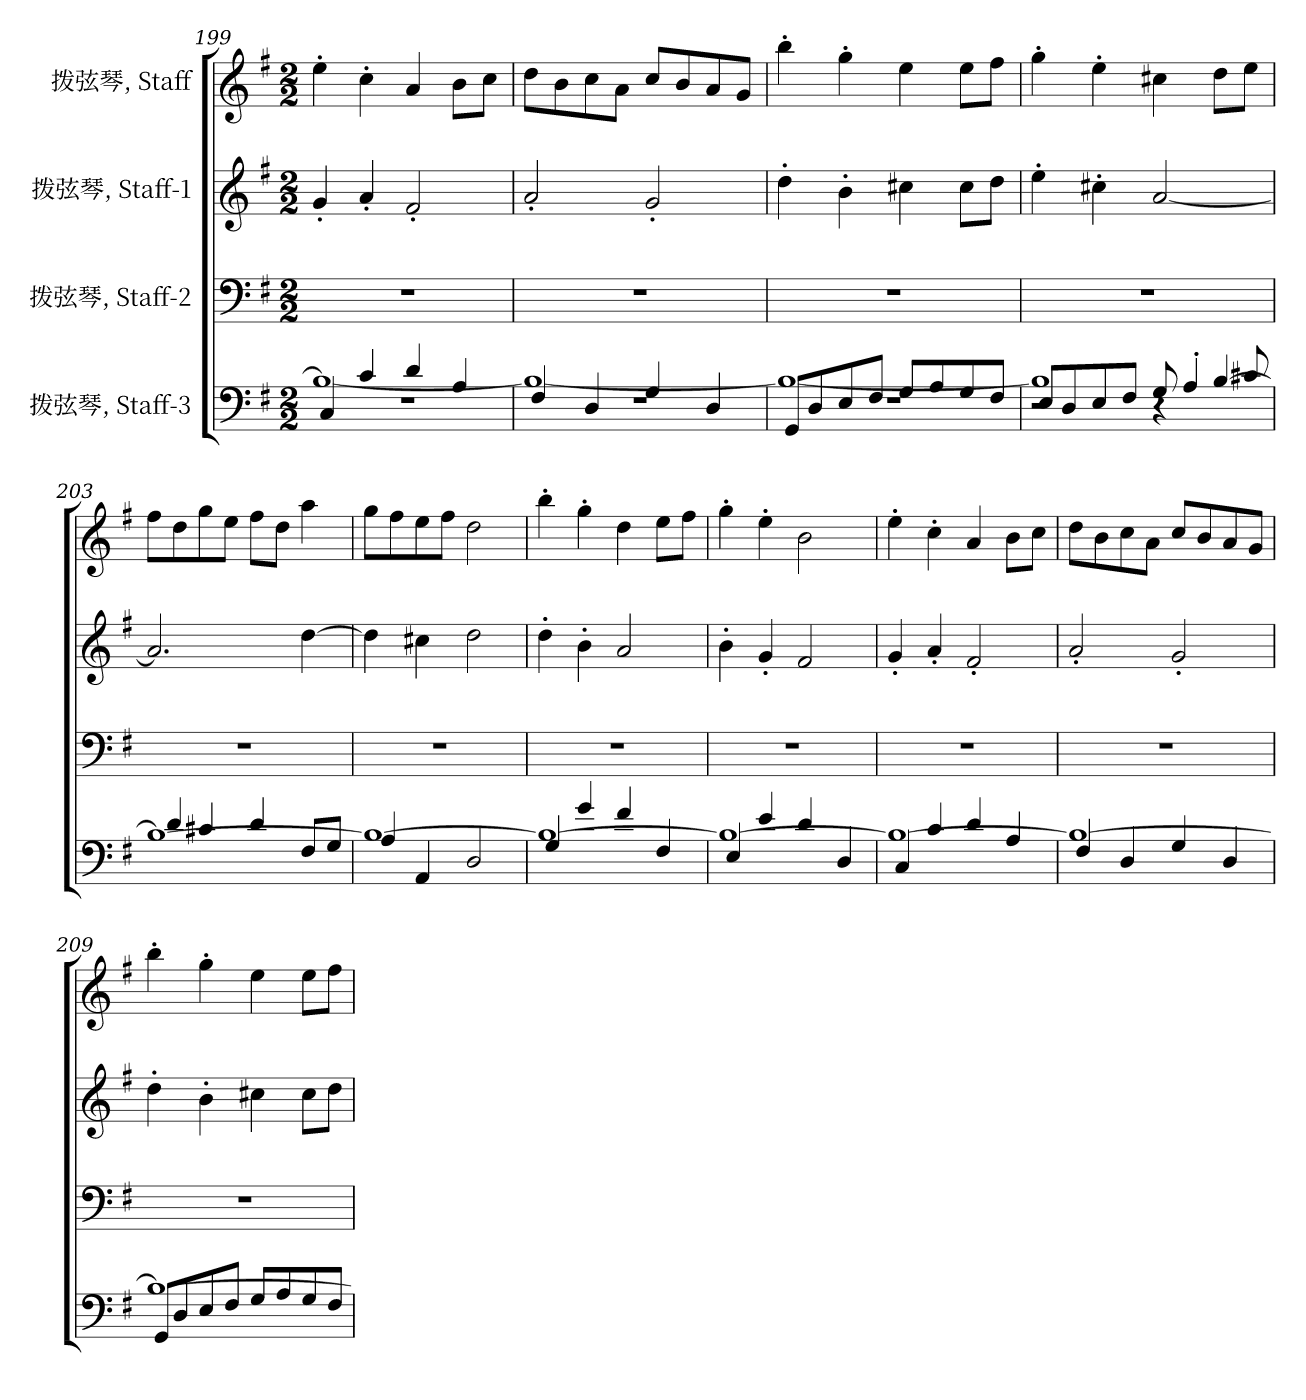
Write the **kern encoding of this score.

**kern	**kern	**kern	**kern
*part4	*part3	*part2	*part1
*staff4	*staff3	*staff2	*staff1
*I"拨弦琴, Staff-3	*I"拨弦琴, Staff-2	*I"拨弦琴, Staff-1	*I"拨弦琴, Staff
*clefF4	*clefF4	*clefG2	*clefG2
*k[f#]	*k[f#]	*k[f#]	*k[f#]
*M2/2	*M2/2	*M2/2	*M2/2
=199	=199	=199	=199
*^	*	*	*
*	*^	*	*	*
1r	1B_	4C/	1r	4g'/	4ee'\
.	.	4c/	.	4a'/	4cc'\
.	.	4d/	.	2f#'/	4a/
.	.	4A/	.	.	8b\L
.	.	.	.	.	8cc\J
=200	=200	=200	=200	=200	=200
1r	1B_	4F#/	1r	2a'/	8dd\L
.	.	.	.	.	8b\
.	.	4D/	.	.	8cc\
.	.	.	.	.	8a\J
.	.	4G/	.	2g'/	8cc/L
.	.	.	.	.	8b/
.	.	4D/	.	.	8a/
.	.	.	.	.	8g/J
=201	=201	=201	=201	=201	=201
1r	1B_	8GG/L	1r	4dd'\	4bb'\
.	.	8D/	.	.	.
.	.	8E/	.	4b'\	4gg'\
.	.	8F#/J	.	.	.
.	.	8G/L	.	4cc#X\	4ee\
.	.	8A/	.	.	.
.	.	8G/	.	8cc#\L	8ee\L
.	.	8F#/J	.	8dd\J	8ff#\J
!!LO:PB:g=z
=202	=202	=202	=202	=202	=202
2r	1B]	8E/L	1r	4ee'\	4gg'\
.	.	8D/	.	.	.
.	.	8E/	.	4cc#X'\	4ee'\
.	.	8F#/J	.	.	.
4r	.	8G/	.	[2a/	4cc#X\
.	.	4A'/	.	.	.
[4B/	.	.	.	.	8dd\L
.	.	8c#X/	.	.	8ee\J
*	*v	*v	*	*	*
=203	=203	=203	=203	=203
1B_	4d/	1r	2.a/]	8ff#\L
.	.	.	.	8dd\
.	4c#X/	.	.	8gg\
.	.	.	.	8ee\J
.	4d/	.	.	8ff#\L
.	.	.	.	8dd\J
.	8F#/L	.	[4dd\	4aa\
.	8G/J	.	.	.
=204	=204	=204	=204	=204
1B_	4A/	1r	4dd\]	8gg\L
.	.	.	.	8ff#\
.	4AA/	.	4cc#X\	8ee\
.	.	.	.	8ff#\J
.	2D/	.	2dd\	2dd\
=205	=205	=205	=205	=205
1B_	4G/	1r	4dd'\	4bb'\
.	4g/	.	4b'\	4gg'\
.	4f#/	.	2a/	4dd\
.	4F#/	.	.	8ee\L
.	.	.	.	8ff#\J
=206	=206	=206	=206	=206
1B_	4E/	1r	4b'\	4gg'\
.	4e/	.	4g'/	4ee'\
.	4d/	.	2f#/	2b\
.	4D/	.	.	.
!!LO:LB:g=z
=207	=207	=207	=207	=207
1B_	4C/	1r	4g'/	4ee'\
.	4c/	.	4a'/	4cc'\
.	4d/	.	2f#'/	4a/
.	4A/	.	.	8b\L
.	.	.	.	8cc\J
=208	=208	=208	=208	=208
1B_	4F#/	1r	2a'/	8dd\L
.	.	.	.	8b\
.	4D/	.	.	8cc\
.	.	.	.	8a\J
.	4G/	.	2g'/	8cc/L
.	.	.	.	8b/
.	4D/	.	.	8a/
.	.	.	.	8g/J
=209	=209	=209	=209	=209
1B_	8GG/L	1r	4dd'\	4bb'\
.	8D/	.	.	.
.	8E/	.	4b'\	4gg'\
.	8F#/J	.	.	.
.	8G/L	.	4cc#X\	4ee\
.	8A/	.	.	.
.	8G/	.	8cc#\L	8ee\L
.	8F#/J	.	8dd\J	8ff#\J
*v	*v	*	*	*
=	=	=	=
*-	*-	*-	*-
